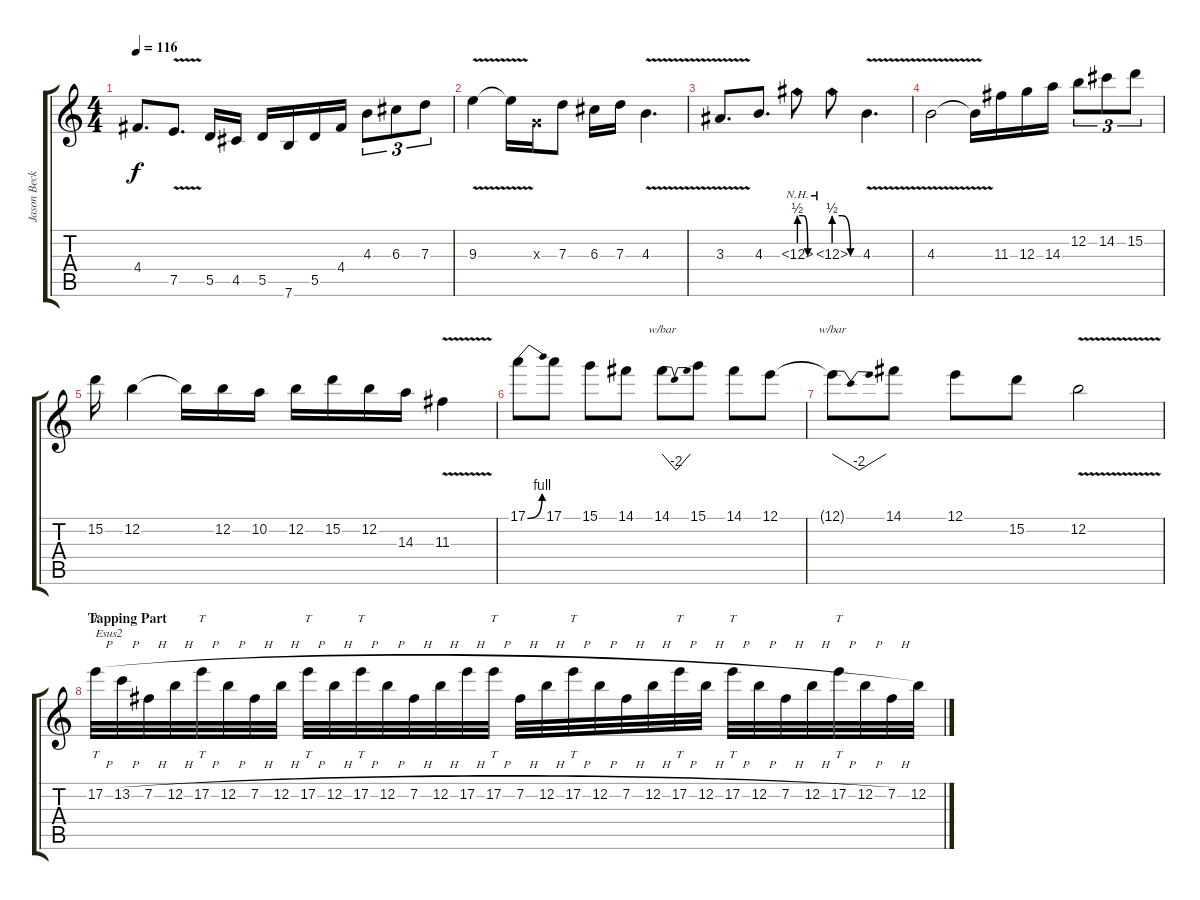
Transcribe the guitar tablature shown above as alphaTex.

\track ("Jason Becker - Lead" "Jason Beck") {instrument distortionguitar}
\staff {score tabs}
\tuning (E4 B3 G3 D3 A2 E2) {hide}
\ts (4 4)
\tempo 116
\clef g2
\ks c
4.4.8{d dy f} 7.5{v}.8{d} 5.5.16 4.5.16 5.5.16 7.6.16 5.5.16 4.4.16 4.3.8{tu (3 2)} 6.3.8{tu (3 2)} 7.3.8{tu (3 2)} |
9.3{v}.4 9.3{t}.16 0.3{x}.16 7.3.8 6.3.16 7.3.16 4.3{v}.4{d} |
3.3{v}.8{d} 4.3.8{d} 6.3{be (custom 0 2 20 2 40 0 60 0) nh}.8 6.3{be (custom 0 2 20 2 40 0 60 0) nh}.8 4.3{v}.4{d} |
4.3{v}.2 4.3{t}.16 11.3.16 12.3.16 14.3.16 12.2.8{tu (3 2)} 14.2.8{tu (3 2)} 15.2.8{tu (3 2)} |
15.2.16 12.2.4 12.2{t}.16 12.2.16 10.2.16 12.2.16 15.2.16 12.2.16 14.3.16 11.3{v}.4 |
17.1{be (bend 0 0 60 4)}.8 17.1.8 15.1.8 14.1.8 14.1.8{tbe (dip default 0 0 30 -8 60 0)} 15.1.8 14.1.8 12.1.8 |
12.1{t}.8{tbe (dip default 0 0 30 -8 60 0)} 14.1.8 12.1.8 15.2.8 12.2{v}.2 |
\section ("" "Tapping Part")
17.2{h}.32{tt txt "Esus2"} 13.2{h}.32 7.2{h}.32 12.2{h}.32 17.2{h}.32{tt} 12.2{h}.32 7.2{h}.32 12.2{h}.32 17.2{h}.32{tt} 12.2{h}.32 17.2{h}.32{tt} 12.2{h}.32 7.2{h}.32 12.2{h}.32 17.2{h}.32 17.2{h}.32{tt} 7.2{h}.32 12.2{h}.32 17.2{h}.32{tt} 12.2{h}.32 7.2{h}.32 12.2{h}.32 17.2{h}.32{tt} 12.2{h}.32 17.2{h}.32{tt} 12.2{h}.32 7.2{h}.32 12.2{h}.32 17.2{h}.32{tt} 12.2{h}.32 7.2{h}.32 12.2.32
